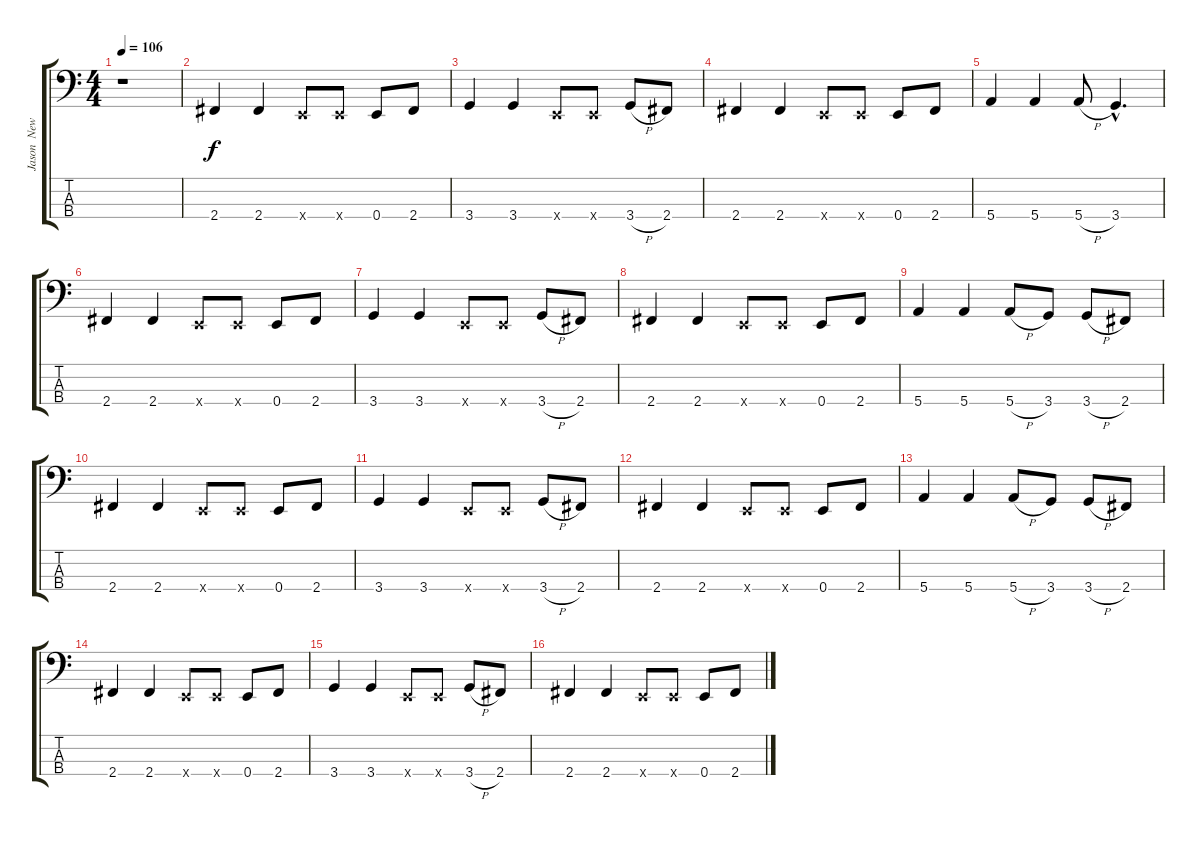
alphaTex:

\track ("Jason  Newsted" "Jason  New") {instrument electricbasspick}
\staff {score tabs}
\tuning (G2 D2 A1 E1) {hide}
\ts (4 4)
\tempo 106
\clef f4
\ks c
r.1{dy f} |
2.4.4 2.4.4 0.4{x}.8 0.4{x}.8 0.4.8 2.4.8 |
3.4.4 3.4.4 0.4{x}.8 0.4{x}.8 3.4{h}.8 2.4.8 |
2.4.4 2.4.4 0.4{x}.8 0.4{x}.8 0.4.8 2.4.8 |
5.4.4 5.4.4 5.4{h}.8 3.4{hac}.4{d} |
2.4.4 2.4.4 0.4{x}.8 0.4{x}.8 0.4.8 2.4.8 |
3.4.4 3.4.4 0.4{x}.8 0.4{x}.8 3.4{h}.8 2.4.8 |
2.4.4 2.4.4 0.4{x}.8 0.4{x}.8 0.4.8 2.4.8 |
5.4.4 5.4.4 5.4{h}.8 3.4.8 3.4{h}.8 2.4.8 |
2.4.4 2.4.4 0.4{x}.8 0.4{x}.8 0.4.8 2.4.8 |
3.4.4 3.4.4 0.4{x}.8 0.4{x}.8 3.4{h}.8 2.4.8 |
2.4.4 2.4.4 0.4{x}.8 0.4{x}.8 0.4.8 2.4.8 |
5.4.4 5.4.4 5.4{h}.8 3.4.8 3.4{h}.8 2.4.8 |
2.4.4 2.4.4 0.4{x}.8 0.4{x}.8 0.4.8 2.4.8 |
3.4.4 3.4.4 0.4{x}.8 0.4{x}.8 3.4{h}.8 2.4.8 |
2.4.4 2.4.4 0.4{x}.8 0.4{x}.8 0.4.8 2.4.8
